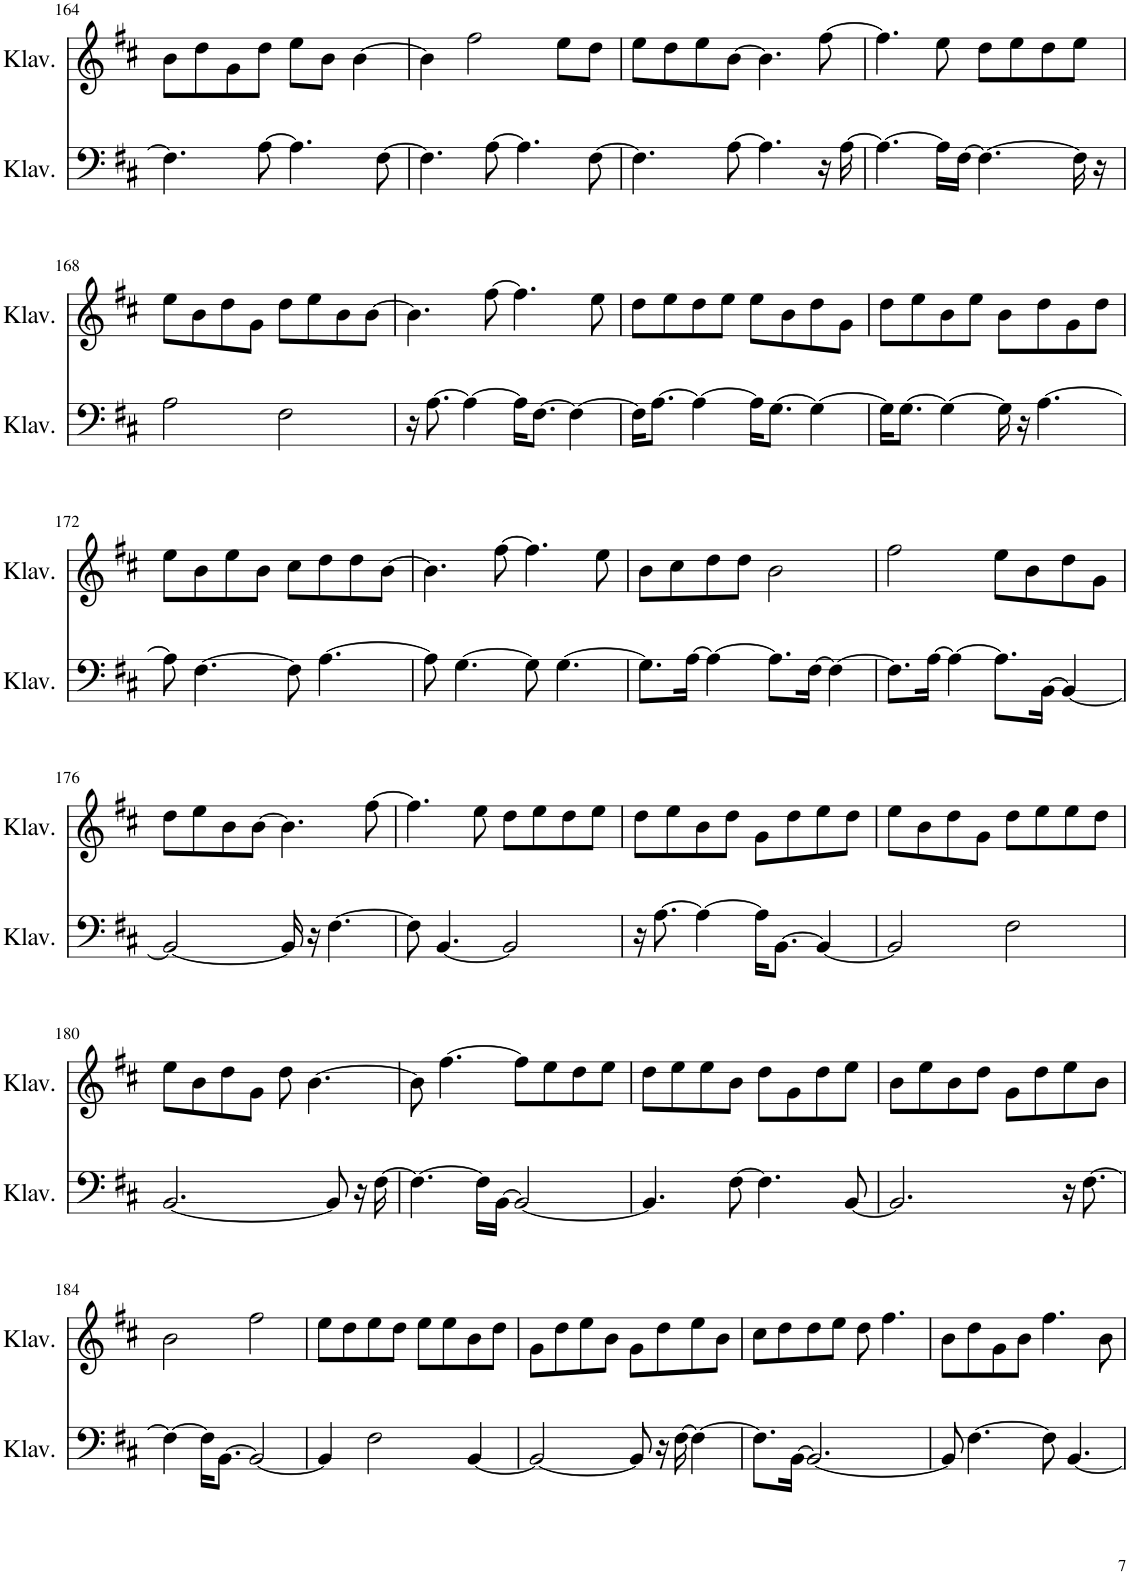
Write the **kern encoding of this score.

**kern	**kern
*part2	*part1
*staff2	*staff1
*I"Klavier	*I"Klavier
*I'Klav.	*I'Klav.
!!LO:PB:g=z
*clefF4	*clefG2
*k[f#c#]	*k[f#c#]
*M4/4	*M4/4
=164	=164
4.F#\]	8b\L
.	8dd\
.	8g\
[8A\	8dd\J
4.A\]	8ee\L
.	8b\J
.	[4b\
[8F#\	.
=165	=165
4.F#\]	4b\]
.	2ff#\
[8A\	.
4.A\]	.
.	8ee\L
[8F#\	8dd\J
=166	=166
4.F#\]	8ee\L
.	8dd\
.	8ee\
[8A\	[8b\J
4.A\]	4.b\]
16r	[8ff#\
[16A\	.
=167	=167
4.A\_	4.ff#\]
16A\LL]	8ee\
[16F#\JJ	.
4.F#\_	8dd\L
.	8ee\
.	8dd\
16F#\]	8ee\J
16r	.
!!LO:LB:g=z
=168	=168
2A\	8ee\L
.	8b\
.	8dd\
.	8g\J
2F#\	8dd\L
.	8ee\
.	8b\
.	[8b\J
=169	=169
16r	4.b\]
[8.A\	.
4A\_	.
.	[8ff#\
16A\KL]	4.ff#\]
[8.F#\J	.
4F#\_	.
.	8ee\
=170	=170
16F#\KL]	8dd\L
[8.A\J	.
.	8ee\
4A\_	8dd\
.	8ee\J
16A\KL]	8ee\L
[8.G\J	.
.	8b\
4G\_	8dd\
.	8g\J
=171	=171
16G\KL]	8dd\L
[8.G\J	.
.	8ee\
4G\_	8b\
.	8ee\J
16G\]	8b\L
16r	.
[4.A\	8dd\
.	8g\
.	8dd\J
!!LO:LB:g=z
=172	=172
8A\]	8ee\L
[4.F#\	8b\
.	8ee\
.	8b\J
8F#\]	8cc#\L
[4.A\	8dd\
.	8dd\
.	[8b\J
=173	=173
8A\]	4.b\]
[4.G\	.
.	[8ff#\
8G\]	4.ff#\]
[4.G\	.
.	8ee\
=174	=174
8.G\L]	8b\L
.	8cc#\
[16A\Jk	.
4A\_	8dd\
.	8dd\J
8.A\L]	2b\
[16F#\Jk	.
4F#\_	.
=175	=175
8.F#\L]	2ff#\
[16A\Jk	.
4A\_	.
8.A\L]	8ee\L
.	8b\
[16BB\Jk	.
4BB/_	8dd\
.	8g\J
!!LO:LB:g=z
=176	=176
2BB/_	8dd\L
.	8ee\
.	8b\
.	[8b\J
16BB/]	4.b\]
16r	.
[4.F#\	.
.	[8ff#\
=177	=177
8F#\]	4.ff#\]
[4.BB/	.
.	8ee\
2BB/]	8dd\L
.	8ee\
.	8dd\
.	8ee\J
=178	=178
16r	8dd\L
[8.A\	.
.	8ee\
4A\_	8b\
.	8dd\J
16A\KL]	8g\L
[8.BB\J	.
.	8dd\
4BB/_	8ee\
.	8dd\J
=179	=179
2BB/]	8ee\L
.	8b\
.	8dd\
.	8g\J
2F#\	8dd\L
.	8ee\
.	8ee\
.	8dd\J
!!LO:LB:g=z
=180	=180
[2.BB/	8ee\L
.	8b\
.	8dd\
.	8g\J
.	8dd\
.	[4.b\
8BB/]	.
16r	.
[16F#\	.
=181	=181
4.F#\_	8b\]
.	[4.ff#\
16F#\LL]	.
[16BB\JJ	.
2BB/_	8ff#\L]
.	8ee\
.	8dd\
.	8ee\J
=182	=182
4.BB/]	8dd\L
.	8ee\
.	8ee\
[8F#\	8b\J
4.F#\]	8dd\L
.	8g\
.	8dd\
[8BB/	8ee\J
=183	=183
2.BB/]	8b\L
.	8ee\
.	8b\
.	8dd\J
.	8g\L
.	8dd\
16r	8ee\
[8.F#\	.
.	8b\J
!!LO:LB:g=z
=184	=184
4F#\_	2b\
16F#\KL]	.
[8.BB\J	.
2BB/_	2ff#\
=185	=185
4BB/]	8ee\L
.	8dd\
2F#\	8ee\
.	8dd\J
.	8ee\L
.	8ee\
[4BB/	8b\
.	8dd\J
=186	=186
2BB/_	8g\L
.	8dd\
.	8ee\
.	8b\J
8BB/]	8g\L
16r	8dd\
[16F#\	.
4F#\_	8ee\
.	8b\J
=187	=187
8.F#\L]	8cc#\L
.	8dd\
[16BB\Jk	.
2.BB/_	8dd\
.	8ee\J
.	8dd\
.	4.ff#\
=188	=188
8BB/]	8b\L
[4.F#\	8dd\
.	8g\
.	8b\J
8F#\]	4.ff#\
[4.BB/	.
.	8b\
=	=
*-	*-
